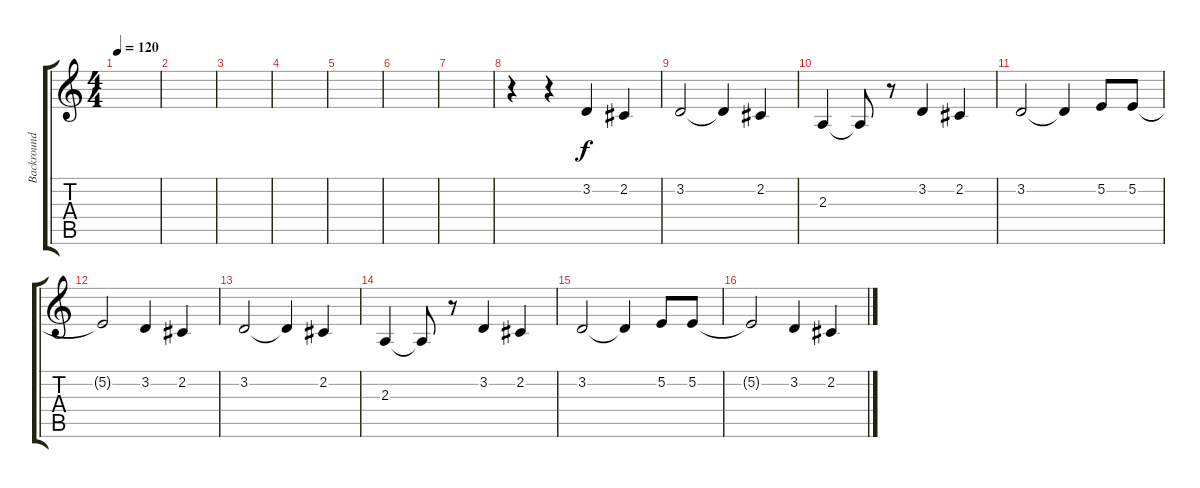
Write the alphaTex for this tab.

\track ("Backround" "Backround") {instrument oboe}
\staff {score tabs}
\tuning (E4 B3 G3 D3 A2 E2) {hide}
\ts (4 4)
\tempo 120
\clef g2
\ks c
|
|
|
|
|
|
|
r.4 r.4 3.2.4 2.2.4 |
3.2.2 3.2{t}.4 2.2.4 |
2.3.4 2.3{t}.8 r.8 3.2.4 2.2.4 |
3.2.2 3.2{t}.4 5.2.8 5.2.8 |
5.2{t}.2 3.2.4 2.2.4 |
3.2.2 3.2{t}.4 2.2.4 |
2.3.4 2.3{t}.8 r.8 3.2.4 2.2.4 |
3.2.2 3.2{t}.4 5.2.8 5.2.8 |
5.2{t}.2 3.2.4 2.2.4
